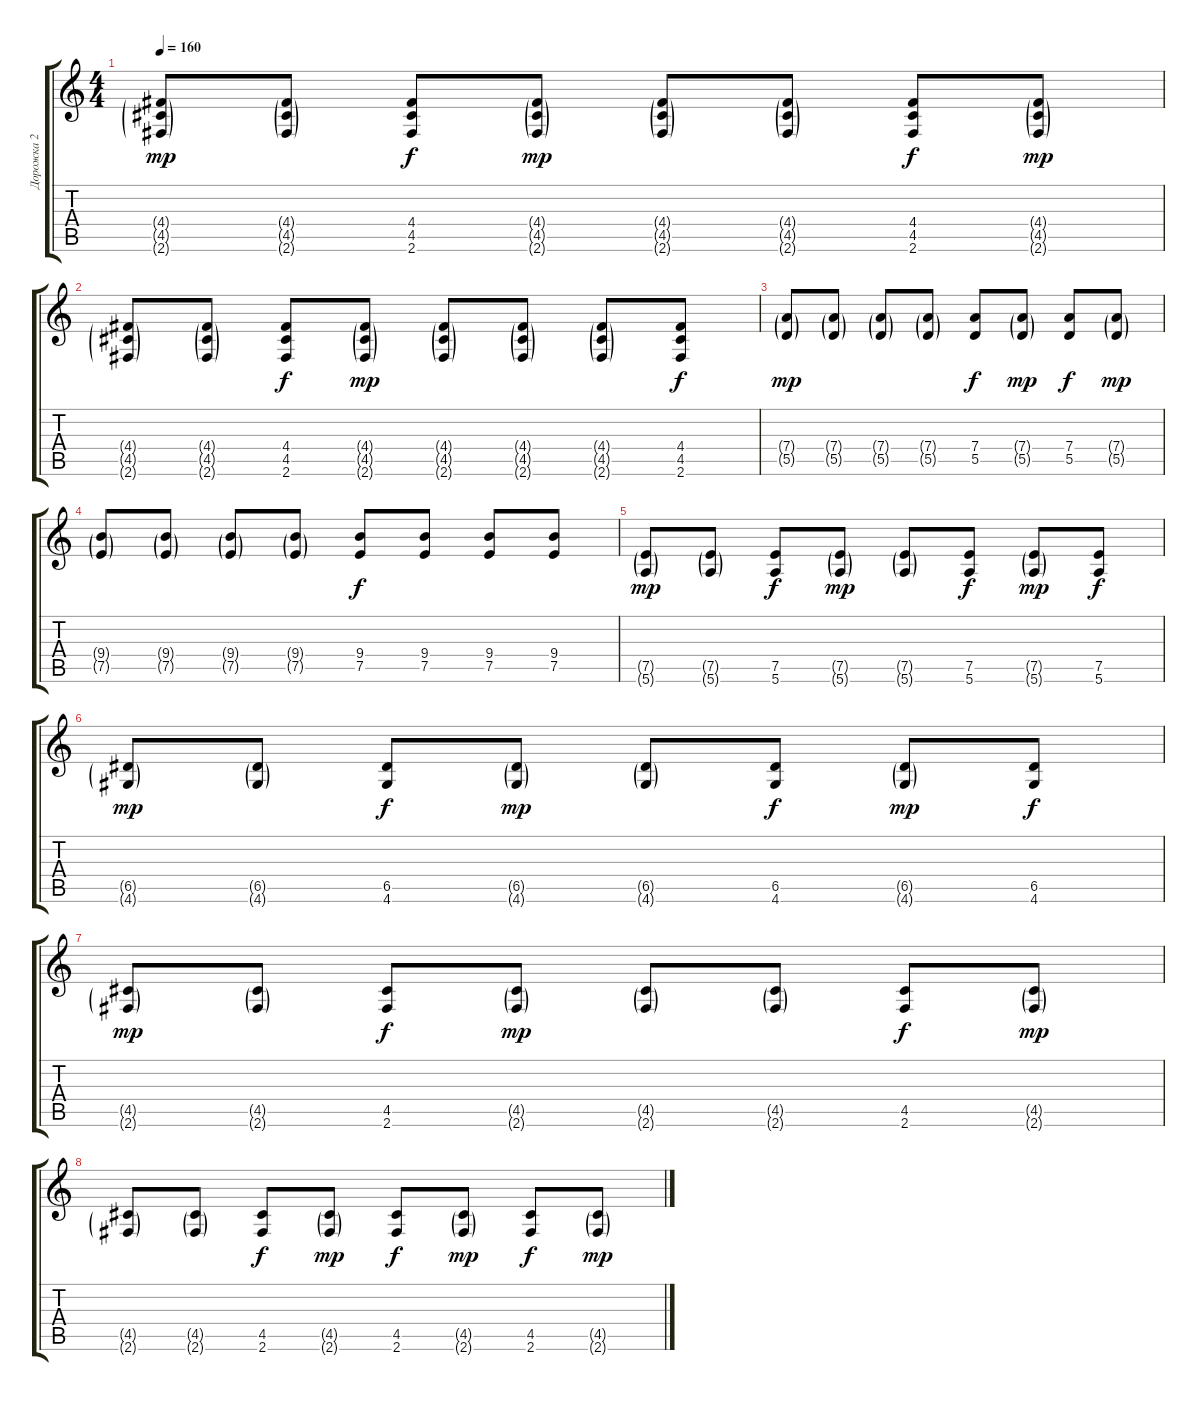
\track ("Дорожка 2" "Дорожка 2") {instrument distortionguitar}
\staff {score tabs}
\tuning (E4 B3 G3 D3 A2 E2) {hide}
\ts (4 4)
\tempo 160
\clef g2
\ks c
(4.4{g} 4.5{g} 2.6{g}).8{dy mp} (4.4{g} 4.5{g} 2.6{g}).8 (4.4 4.5 2.6).8{dy f} (4.4{g} 4.5{g} 2.6{g}).8{dy mp} (4.4{g} 4.5{g} 2.6{g}).8 (4.4{g} 4.5{g} 2.6{g}).8 (4.4 4.5 2.6).8{dy f} (4.4{g} 4.5{g} 2.6{g}).8{dy mp} |
(4.4{g} 4.5{g} 2.6{g}).8 (4.4{g} 4.5{g} 2.6{g}).8 (4.4 4.5 2.6).8{dy f} (4.4{g} 4.5{g} 2.6{g}).8{dy mp} (4.4{g} 4.5{g} 2.6{g}).8 (4.4{g} 4.5{g} 2.6{g}).8 (4.4{g} 4.5{g} 2.6{g}).8 (4.4 4.5 2.6).8{dy f} |
(7.4{g} 5.5{g}).8{dy mp} (7.4{g} 5.5{g}).8 (7.4{g} 5.5{g}).8 (7.4{g} 5.5{g}).8 (7.4 5.5).8{dy f} (7.4{g} 5.5{g}).8{dy mp} (7.4 5.5).8{dy f} (7.4{g} 5.5{g}).8{dy mp} |
(9.4{g} 7.5{g}).8 (9.4{g} 7.5{g}).8 (9.4{g} 7.5{g}).8 (9.4{g} 7.5{g}).8 (9.4 7.5).8{dy f} (9.4 7.5).8 (9.4 7.5).8 (9.4 7.5).8 |
(7.5{g} 5.6{g}).8{dy mp} (7.5{g} 5.6{g}).8 (7.5 5.6).8{dy f} (7.5{g} 5.6{g}).8{dy mp} (7.5{g} 5.6{g}).8 (7.5 5.6).8{dy f} (7.5{g} 5.6{g}).8{dy mp} (7.5 5.6).8{dy f} |
(6.5{g} 4.6{g}).8{dy mp} (6.5{g} 4.6{g}).8 (6.5 4.6).8{dy f} (6.5{g} 4.6{g}).8{dy mp} (6.5{g} 4.6{g}).8 (6.5 4.6).8{dy f} (6.5{g} 4.6{g}).8{dy mp} (6.5 4.6).8{dy f} |
(4.5{g} 2.6{g}).8{dy mp} (4.5{g} 2.6{g}).8 (4.5 2.6).8{dy f} (4.5{g} 2.6{g}).8{dy mp} (4.5{g} 2.6{g}).8 (4.5{g} 2.6{g}).8 (4.5 2.6).8{dy f} (4.5{g} 2.6{g}).8{dy mp} |
(4.5{g} 2.6{g}).8 (4.5{g} 2.6{g}).8 (4.5 2.6).8{dy f} (4.5{g} 2.6{g}).8{dy mp} (4.5 2.6).8{dy f} (4.5{g} 2.6{g}).8{dy mp} (4.5 2.6).8{dy f} (4.5{g} 2.6{g}).8{dy mp}
